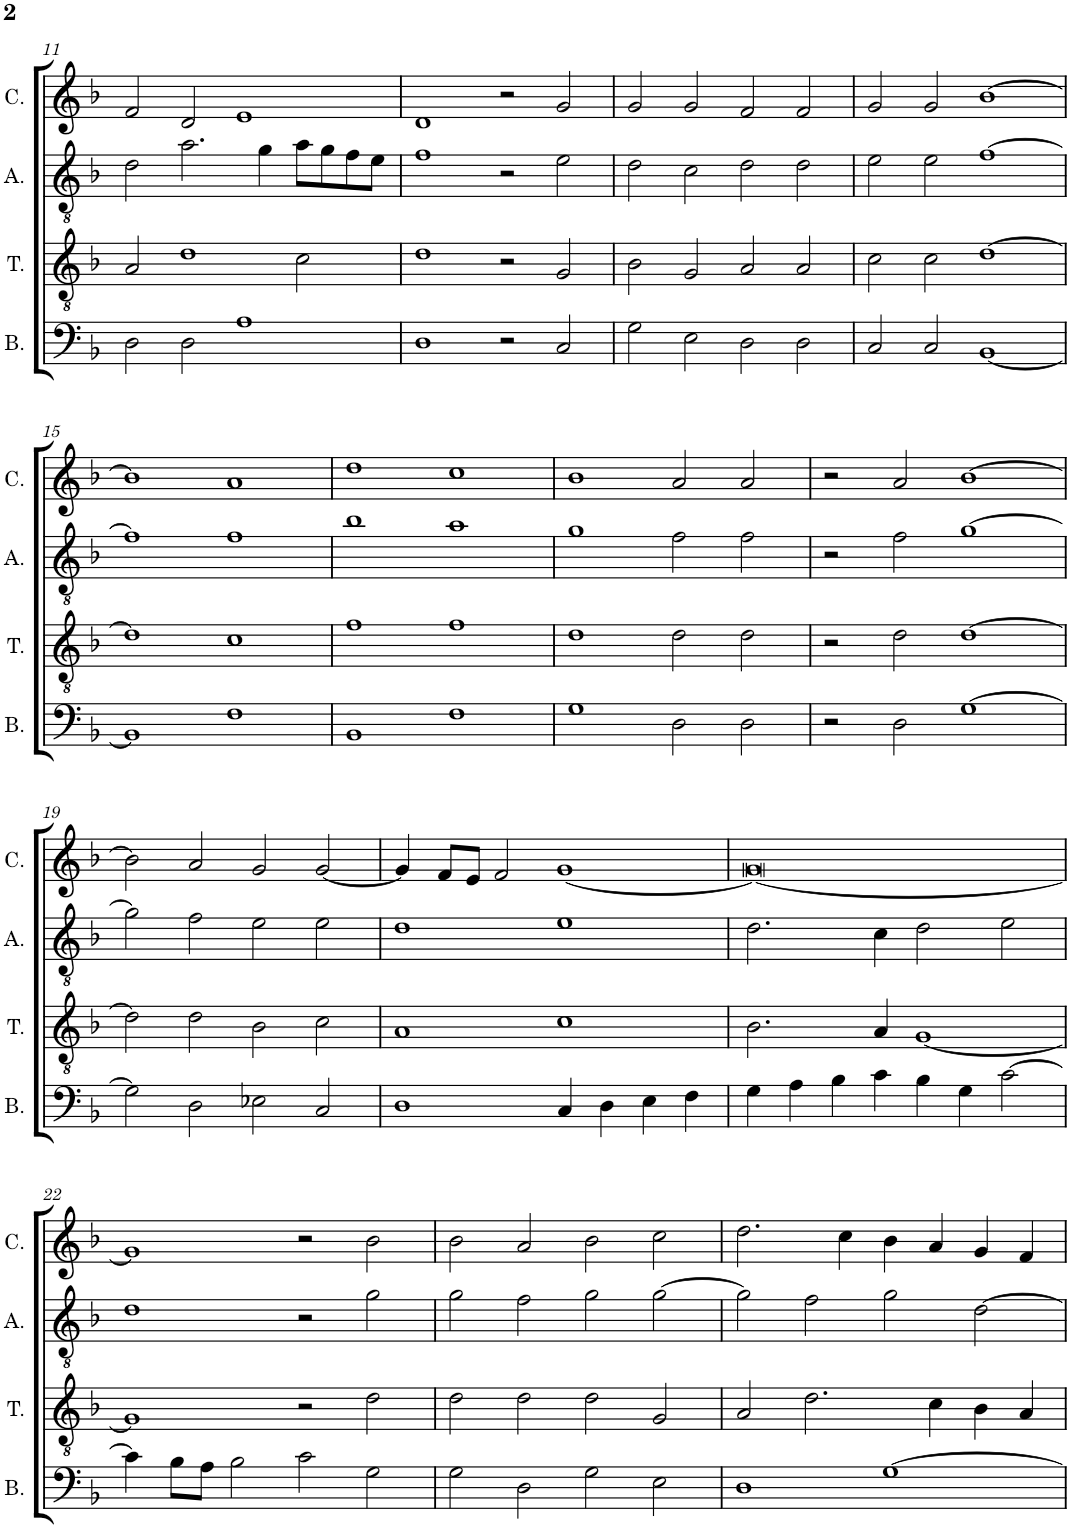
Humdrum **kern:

**kern	**kern	**kern	**kern
*part4	*part3	*part2	*part1
*staff4	*staff3	*staff2	*staff1
*I"Bassus	*I"Tenor	*I"Altus	*I"Cantus
*I'B.	*I'T.	*I'A.	*I'C.
!!LO:PB:g=z
*clefF4	*clefGv2	*clefGv2	*clefG2
*k[b-]	*k[b-]	*k[b-]	*k[b-]
*M2/1	*M2/1	*M2/1	*M2/1
=11	=11	=11	=11
2D\	2A/	2d\	2f/
2D\	1d	2.a\	2d/
1A	.	.	1e
.	.	4g\	.
.	2c\	8a\L	.
.	.	8g\	.
.	.	8f\	.
.	.	8e\J	.
=12	=12	=12	=12
1D	1d	1f	1d
2r	2r	2r	2r
2C/	2G/	2e\	2g/
=13	=13	=13	=13
2G\	2B-\	2d\	2g/
2E\	2G/	2c\	2g/
2D\	2A/	2d\	2f/
2D\	2A/	2d\	2f/
=14	=14	=14	=14
2C/	2c\	2e\	2g/
2C/	2c\	2e\	2g/
[1BB-	[1d	[1f	[1b-
!!LO:LB:g=z
=15	=15	=15	=15
1BB-]	1d]	1f]	1b-]
1F	1c	1f	1a
=16	=16	=16	=16
1BB-	1f	1b-	1dd
1F	1f	1a	1cc
=17	=17	=17	=17
1G	1d	1g	1b-
2D\	2d\	2f\	2a/
2D\	2d\	2f\	2a/
=18	=18	=18	=18
2r	2r	2r	2r
2D\	2d\	2f\	2a/
[1G	[1d	[1g	[1b-
!!LO:LB:g=z
=19	=19	=19	=19
2G\]	2d\]	2g\]	2b-\]
2D\	2d\	2f\	2a/
2E-X\	2B-\	2e\	2g/
2C/	2c\	2e\	[2g/
=20	=20	=20	=20
1D	1A	1d	4g/]
.	.	.	8f/L
.	.	.	8e/J
.	.	.	2f/
4C/	1c	1e	[1g
4D\	.	.	.
4E\	.	.	.
4F\	.	.	.
=21	=21	=21	=21
4G\	2.B-\	2.d\	0g_
4A\	.	.	.
4B-\	.	.	.
4c\	4A/	4c\	.
4B-\	[1G	2d\	.
4G\	.	.	.
[2c\	.	2e\	.
!!LO:LB:g=z
=22	=22	=22	=22
4c\]	1G]	1d	1g]
8B-\L	.	.	.
8A\J	.	.	.
2B-\	.	.	.
2c\	2r	2r	2r
2G\	2d\	2g\	2b-\
=23	=23	=23	=23
2G\	2d\	2g\	2b-\
2D\	2d\	2f\	2a/
2G\	2d\	2g\	2b-\
2E\	2G/	[2g\	2cc\
=24	=24	=24	=24
1D	2A/	2g\]	2.dd\
.	2.d\	2f\	.
.	.	.	4cc\
[1G	.	2g\	4b-\
.	4c\	.	4a/
.	4B-\	[2d\	4g/
.	4A/	.	4f/
=	=	=	=
*-	*-	*-	*-
